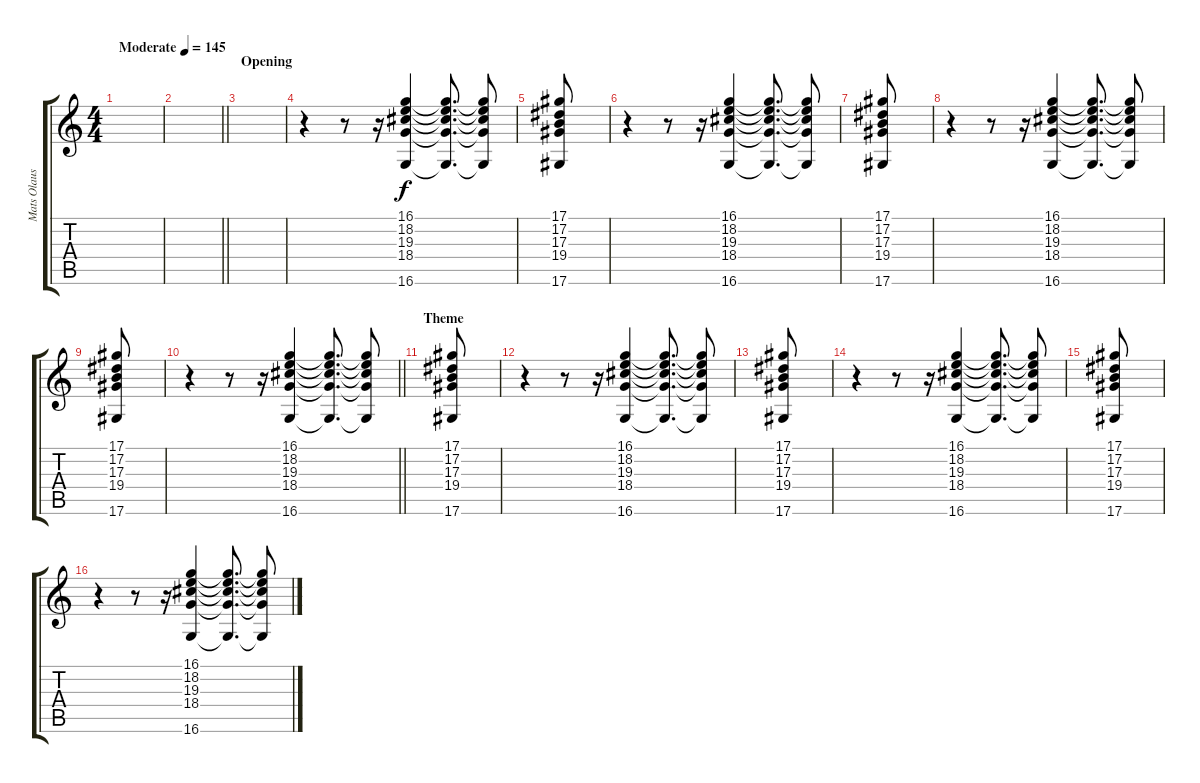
\track ("Mats Olausson" "Mats Olaus") {instrument churchorgan}
\staff {score tabs}
\tuning (Eb4 Bb3 Gb3 Db3 Ab2 Eb2) {hide}
\ts (4 4)
\tempo (145 "Moderate")
\clef g2
\ks c
|
\barLineRight lightlight
|
\section ("" "Opening")
|
r.4 r.8 r.16 (16.1 18.2 19.3 18.4 16.6).4 (16.1{t} 18.2{t} 19.3{t} 18.4{t} 16.6{t}).8{d} (16.1{t} 18.2{t} 19.3{t} 18.4{t} 16.6{t}).8 |
(17.1 17.2 17.3 19.4 17.6).8 |
r.4 r.8 r.16 (16.1 18.2 19.3 18.4 16.6).4 (16.1{t} 18.2{t} 19.3{t} 18.4{t} 16.6{t}).8{d} (16.1{t} 18.2{t} 19.3{t} 18.4{t} 16.6{t}).8 |
(17.1 17.2 17.3 19.4 17.6).8 |
r.4 r.8 r.16 (16.1 18.2 19.3 18.4 16.6).4 (16.1{t} 18.2{t} 19.3{t} 18.4{t} 16.6{t}).8{d} (16.1{t} 18.2{t} 19.3{t} 18.4{t} 16.6{t}).8 |
(17.1 17.2 17.3 19.4 17.6).8 |
\barLineRight lightlight
r.4 r.8 r.16 (16.1 18.2 19.3 18.4 16.6).4 (16.1{t} 18.2{t} 19.3{t} 18.4{t} 16.6{t}).8{d} (16.1{t} 18.2{t} 19.3{t} 18.4{t} 16.6{t}).8 |
\section ("" "Theme")
(17.1 17.2 17.3 19.4 17.6).8 |
r.4 r.8 r.16 (16.1 18.2 19.3 18.4 16.6).4 (16.1{t} 18.2{t} 19.3{t} 18.4{t} 16.6{t}).8{d} (16.1{t} 18.2{t} 19.3{t} 18.4{t} 16.6{t}).8 |
(17.1 17.2 17.3 19.4 17.6).8 |
r.4 r.8 r.16 (16.1 18.2 19.3 18.4 16.6).4 (16.1{t} 18.2{t} 19.3{t} 18.4{t} 16.6{t}).8{d} (16.1{t} 18.2{t} 19.3{t} 18.4{t} 16.6{t}).8 |
(17.1 17.2 17.3 19.4 17.6).8 |
r.4 r.8 r.16 (16.1 18.2 19.3 18.4 16.6).4 (16.1{t} 18.2{t} 19.3{t} 18.4{t} 16.6{t}).8{d} (16.1{t} 18.2{t} 19.3{t} 18.4{t} 16.6{t}).8
